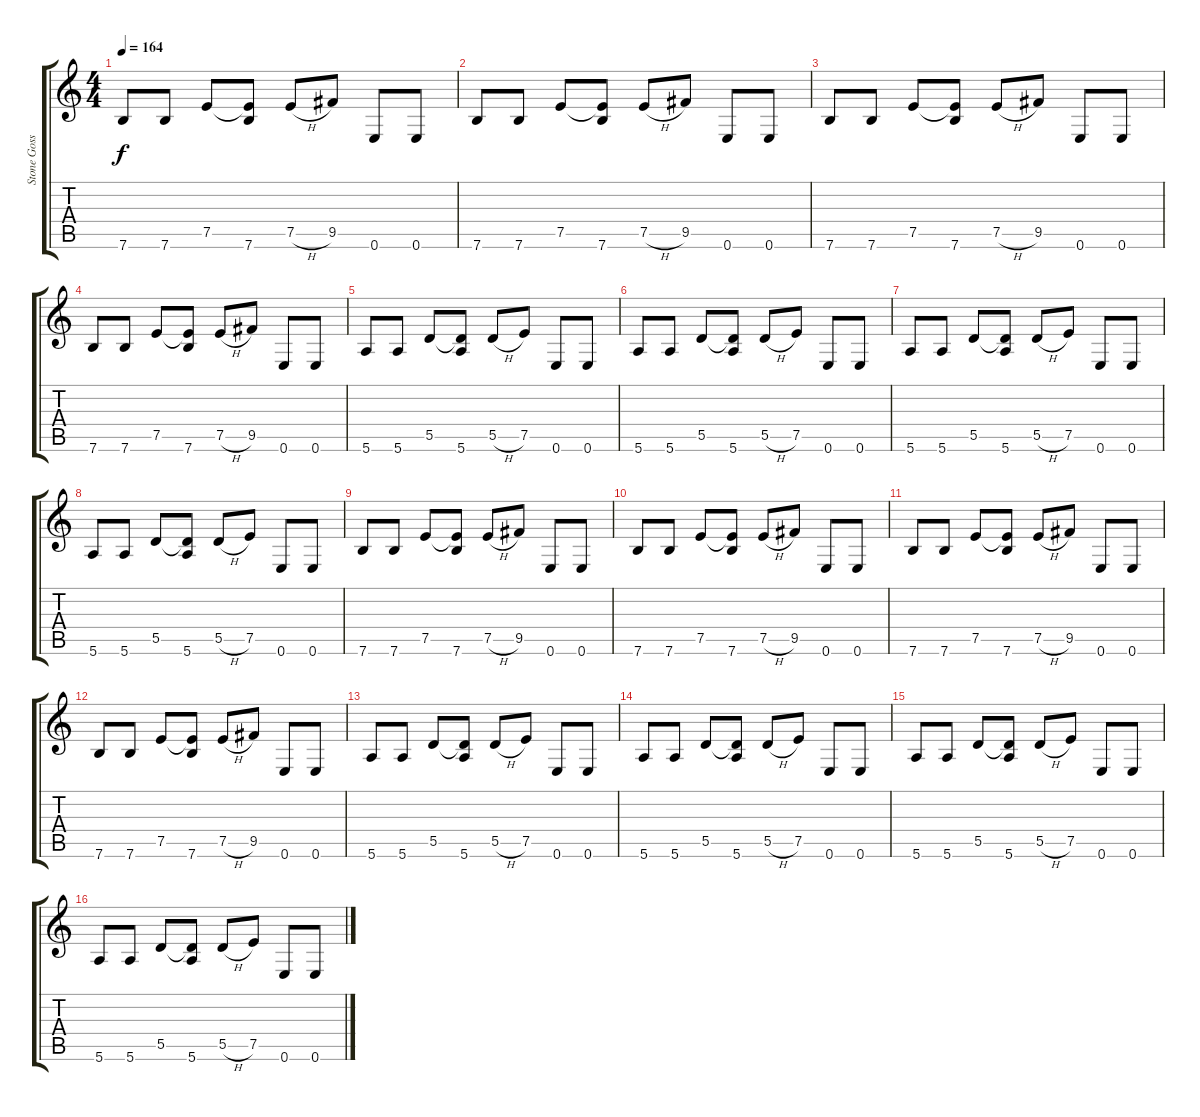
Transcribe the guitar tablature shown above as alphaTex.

\track ("Stone Gossard" "Stone Goss") {instrument overdrivenguitar}
\staff {score tabs}
\tuning (E4 B3 G3 D3 A2 E2) {hide}
\ts (4 4)
\tempo 164
\clef g2
\ks c
7.6.8{dy f} 7.6.8 7.5.8 (7.5{t} 7.6).8 7.5{h}.8 9.5.8 0.6.8 0.6.8 |
7.6.8 7.6.8 7.5.8 (7.5{t} 7.6).8 7.5{h}.8 9.5.8 0.6.8 0.6.8 |
7.6.8 7.6.8 7.5.8 (7.5{t} 7.6).8 7.5{h}.8 9.5.8 0.6.8 0.6.8 |
7.6.8 7.6.8 7.5.8 (7.5{t} 7.6).8 7.5{h}.8 9.5.8 0.6.8 0.6.8 |
5.6.8 5.6.8 5.5.8 (5.5{t} 5.6).8 5.5{h}.8 7.5.8 0.6.8 0.6.8 |
5.6.8 5.6.8 5.5.8 (5.5{t} 5.6).8 5.5{h}.8 7.5.8 0.6.8 0.6.8 |
5.6.8 5.6.8 5.5.8 (5.5{t} 5.6).8 5.5{h}.8 7.5.8 0.6.8 0.6.8 |
5.6.8 5.6.8 5.5.8 (5.5{t} 5.6).8 5.5{h}.8 7.5.8 0.6.8 0.6.8 |
7.6.8 7.6.8 7.5.8 (7.5{t} 7.6).8 7.5{h}.8 9.5.8 0.6.8 0.6.8 |
7.6.8 7.6.8 7.5.8 (7.5{t} 7.6).8 7.5{h}.8 9.5.8 0.6.8 0.6.8 |
7.6.8 7.6.8 7.5.8 (7.5{t} 7.6).8 7.5{h}.8 9.5.8 0.6.8 0.6.8 |
7.6.8 7.6.8 7.5.8 (7.5{t} 7.6).8 7.5{h}.8 9.5.8 0.6.8 0.6.8 |
5.6.8 5.6.8 5.5.8 (5.5{t} 5.6).8 5.5{h}.8 7.5.8 0.6.8 0.6.8 |
5.6.8 5.6.8 5.5.8 (5.5{t} 5.6).8 5.5{h}.8 7.5.8 0.6.8 0.6.8 |
5.6.8 5.6.8 5.5.8 (5.5{t} 5.6).8 5.5{h}.8 7.5.8 0.6.8 0.6.8 |
5.6.8 5.6.8 5.5.8 (5.5{t} 5.6).8 5.5{h}.8 7.5.8 0.6.8 0.6.8
